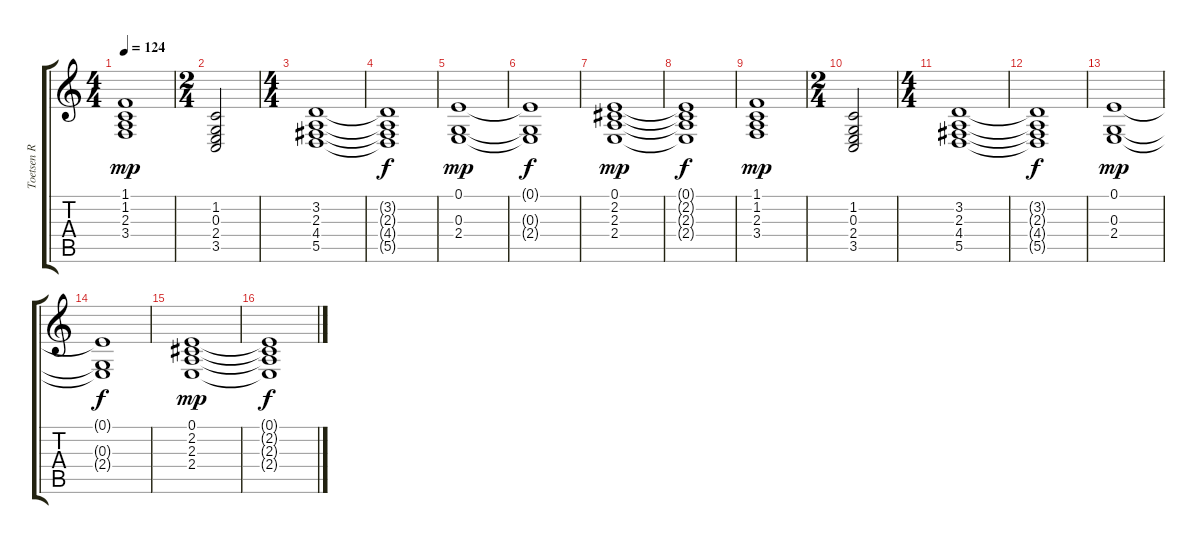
\track ("Toetsen R" "Toetsen R") {instrument acousticgrandpiano}
\staff {score tabs}
\tuning (E4 B3 G3 D3 A2 E2) {hide}
\ts (4 4)
\tempo 124
\clef g2
\ks c
(1.1 1.2 2.3 3.4).1{dy mp} |
\ts (2 4)
(1.2 0.3 2.4 3.5).2 |
\ts (4 4)
(3.2 2.3 4.4 5.5).1 |
(3.2{t} 2.3{t} 4.4{t} 5.5{t}).1{dy f} |
(0.1 0.3 2.4).1{dy mp} |
(0.1{t} 0.3{t} 2.4{t}).1{dy f} |
(0.1 2.2 2.3 2.4).1{dy mp} |
(0.1{t} 2.2{t} 2.3{t} 2.4{t}).1{dy f} |
(1.1 1.2 2.3 3.4).1{dy mp} |
\ts (2 4)
(1.2 0.3 2.4 3.5).2 |
\ts (4 4)
(3.2 2.3 4.4 5.5).1 |
(3.2{t} 2.3{t} 4.4{t} 5.5{t}).1{dy f} |
(0.1 0.3 2.4).1{dy mp} |
(0.1{t} 0.3{t} 2.4{t}).1{dy f} |
(0.1 2.2 2.3 2.4).1{dy mp} |
(0.1{t} 2.2{t} 2.3{t} 2.4{t}).1{dy f}
